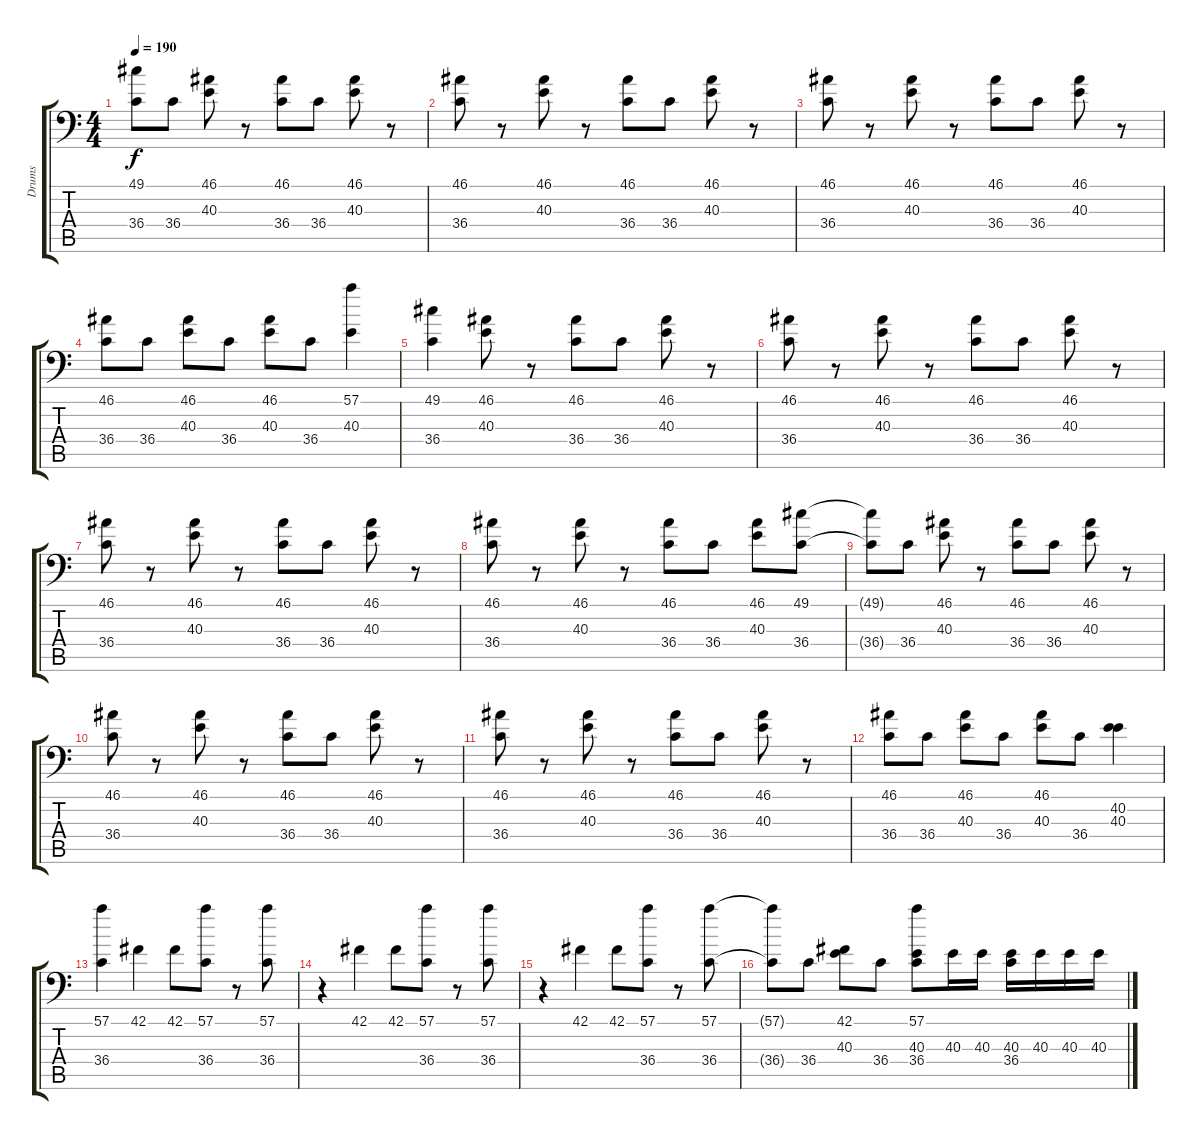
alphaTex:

\track ("Drums" "Drums") {instrument acousticgrandpiano}
\staff {score tabs}
\tuning (C-1 C-1 C-1 C-1 C-1 C-1) {hide}
\ts (4 4)
\tempo 190
\clef f4
\ks c
(49.1{t} 36.4{t}).8{dy f} 36.4.8 (46.1 40.3).8 r.8 (46.1 36.4).8 36.4.8 (46.1 40.3).8 r.8 |
(46.1 36.4).8 r.8 (46.1 40.3).8 r.8 (46.1 36.4).8 36.4.8 (46.1 40.3).8 r.8 |
(46.1 36.4).8 r.8 (46.1 40.3).8 r.8 (46.1 36.4).8 36.4.8 (46.1 40.3).8 r.8 |
(46.1 36.4).8 36.4.8 (46.1 40.3).8 36.4.8 (46.1 40.3).8 36.4.8 (57.1 40.3).4 |
(49.1 36.4).4 (46.1 40.3).8 r.8 (46.1 36.4).8 36.4.8 (46.1 40.3).8 r.8 |
(46.1 36.4).8 r.8 (46.1 40.3).8 r.8 (46.1 36.4).8 36.4.8 (46.1 40.3).8 r.8 |
(46.1 36.4).8 r.8 (46.1 40.3).8 r.8 (46.1 36.4).8 36.4.8 (46.1 40.3).8 r.8 |
(46.1 36.4).8 r.8 (46.1 40.3).8 r.8 (46.1 36.4).8 36.4.8 (46.1 40.3).8 (49.1 36.4).8 |
(49.1{t} 36.4{t}).8 36.4.8 (46.1 40.3).8 r.8 (46.1 36.4).8 36.4.8 (46.1 40.3).8 r.8 |
(46.1 36.4).8 r.8 (46.1 40.3).8 r.8 (46.1 36.4).8 36.4.8 (46.1 40.3).8 r.8 |
(46.1 36.4).8 r.8 (46.1 40.3).8 r.8 (46.1 36.4).8 36.4.8 (46.1 40.3).8 r.8 |
(46.1 36.4).8 36.4.8 (46.1 40.3).8 36.4.8 (46.1 40.3).8 36.4.8 (40.2 40.3).4 |
(57.1 36.4).4 42.1.4 42.1.8 (57.1 36.4).8 r.8 (57.1 36.4).8 |
r.4 42.1.4 42.1.8 (57.1 36.4).8 r.8 (57.1 36.4).8 |
r.4 42.1.4 42.1.8 (57.1 36.4).8 r.8 (57.1 36.4).8 |
(57.1{t} 36.4{t}).8 36.4.8 (42.1 40.3).8 36.4.8 (57.1 40.3 36.4).8 40.3.16 40.3.16 (40.3 36.4).16 40.3.16 40.3.16 40.3.16
